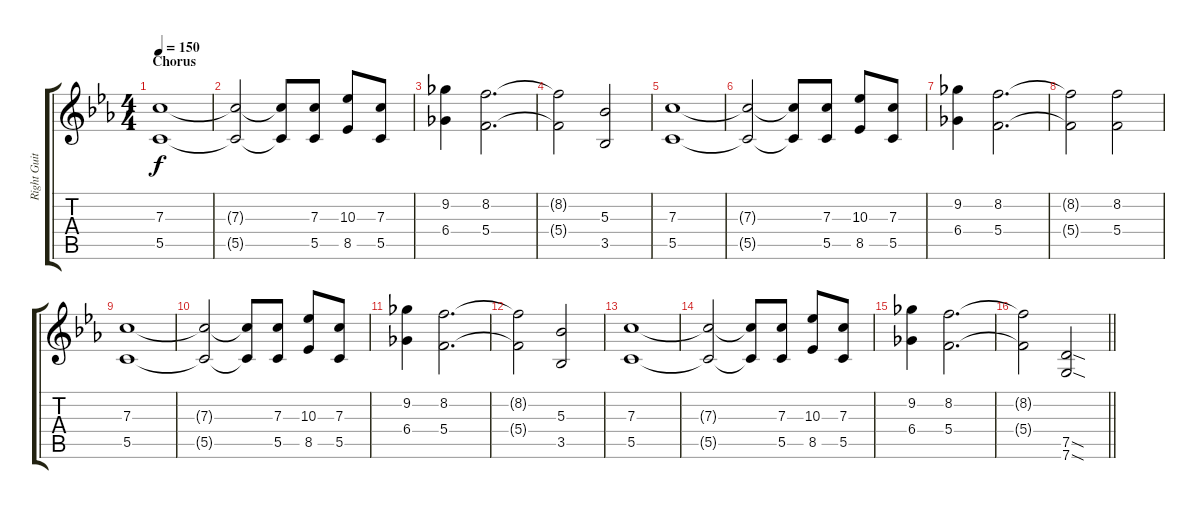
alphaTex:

\track ("Right Guitar" "Right Guit") {instrument distortionguitar}
\staff {score tabs}
\tuning (D4 A3 F3 C3 G2 C2) {hide}
\ts (4 4)
\section ("" "Chorus")
\tempo 150
\clef g2
\ks eb
(7.3 5.5).1{dy f} |
(7.3{t} 5.5{t}).2 (7.3{t} 5.5{t}).8 (7.3 5.5).8 (10.3 8.5).8 (7.3 5.5).8 |
(9.2 6.4).4 (8.2 5.4).2{d} |
(8.2{t} 5.4{t}).2 (5.3 3.5).2 |
(7.3 5.5).1 |
(7.3{t} 5.5{t}).2 (7.3{t} 5.5{t}).8 (7.3 5.5).8 (10.3 8.5).8 (7.3 5.5).8 |
(9.2 6.4).4 (8.2 5.4).2{d} |
(8.2{t} 5.4{t}).2 (8.2 5.4).2 |
(7.3 5.5).1 |
(7.3{t} 5.5{t}).2 (7.3{t} 5.5{t}).8 (7.3 5.5).8 (10.3 8.5).8 (7.3 5.5).8 |
(9.2 6.4).4 (8.2 5.4).2{d} |
(8.2{t} 5.4{t}).2 (5.3 3.5).2 |
(7.3 5.5).1 |
(7.3{t} 5.5{t}).2 (7.3{t} 5.5{t}).8 (7.3 5.5).8 (10.3 8.5).8 (7.3 5.5).8 |
(9.2 6.4).4 (8.2 5.4).2{d} |
\barLineRight lightlight
(8.2{t} 5.4{t}).2 (7.5{sod} 7.6{sod}).2
